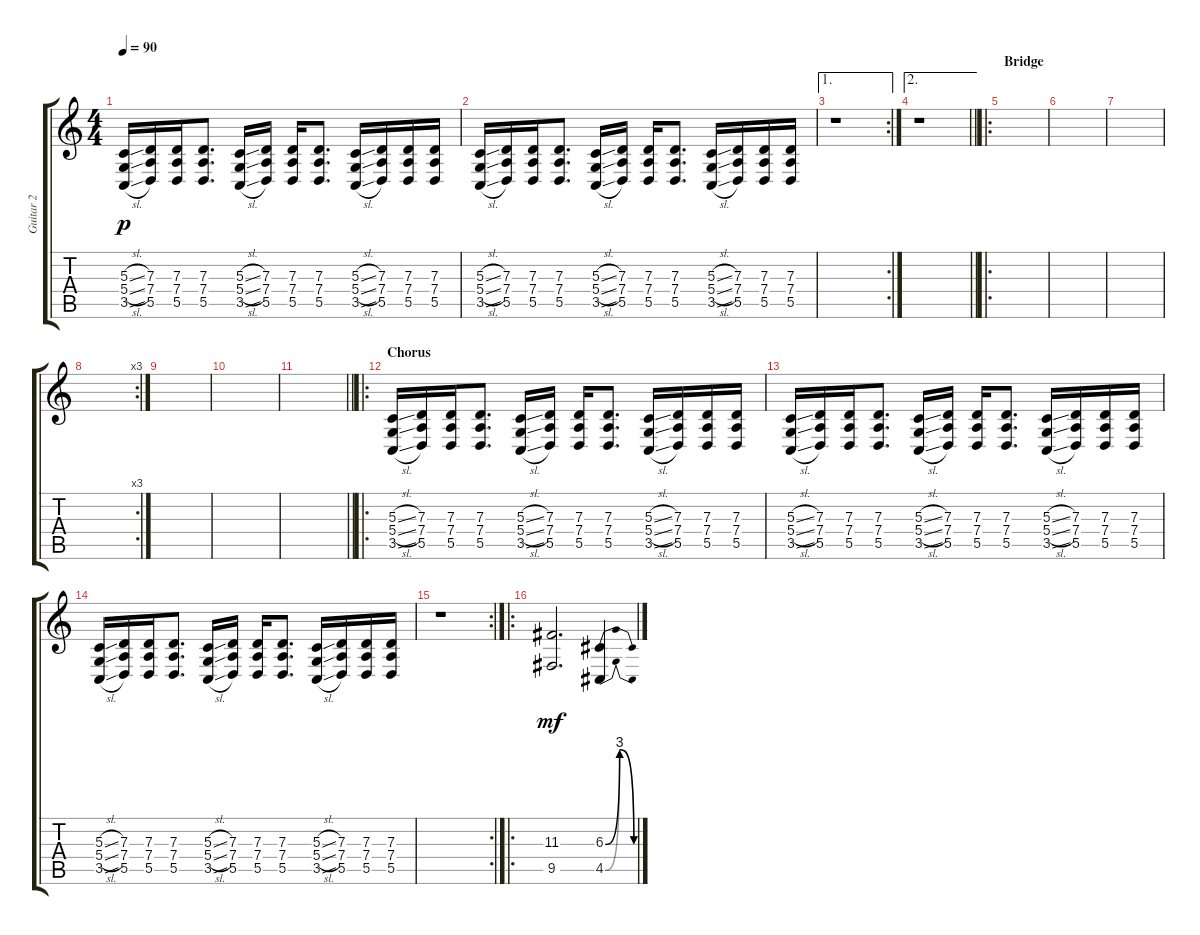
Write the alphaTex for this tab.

\track ("Guitar 2" "Guitar 2") {instrument lead2sawtooth}
\staff {score tabs}
\tuning (E4 B3 G3 D3 A2 D2) {hide}
\ts (4 4)
\tempo 90
\clef g2
\ks c
(5.3{sl} 5.4{sl} 3.5{sl}).16{dy p} (7.3 7.4 5.5).16 (7.3 7.4 5.5).16 (7.3 7.4 5.5).8{d} (5.3{sl} 5.4{sl} 3.5{sl}).16 (7.3 7.4 5.5).16 (7.3 7.4 5.5).16 (7.3 7.4 5.5).8{d} (5.3{sl} 5.4{sl} 3.5{sl}).16 (7.3 7.4 5.5).16 (7.3 7.4 5.5).16 (7.3 7.4 5.5).16 |
(5.3{sl} 5.4{sl} 3.5{sl}).16 (7.3 7.4 5.5).16 (7.3 7.4 5.5).16 (7.3 7.4 5.5).8{d} (5.3{sl} 5.4{sl} 3.5{sl}).16 (7.3 7.4 5.5).16 (7.3 7.4 5.5).16 (7.3 7.4 5.5).8{d} (5.3{sl} 5.4{sl} 3.5{sl}).16 (7.3 7.4 5.5).16 (7.3 7.4 5.5).16 (7.3 7.4 5.5).16 |
\ae 1
\rc 2
r.1 |
\ae 2
\barLineRight lightlight
r.1 |
\ro
\section ("" "Bridge")
|
|
|
\rc 3
|
|
|
\barLineRight lightlight
|
\ro
\section ("" "Chorus")
(5.3{sl} 5.4{sl} 3.5{sl}).16 (7.3 7.4 5.5).16 (7.3 7.4 5.5).16 (7.3 7.4 5.5).8{d} (5.3{sl} 5.4{sl} 3.5{sl}).16 (7.3 7.4 5.5).16 (7.3 7.4 5.5).16 (7.3 7.4 5.5).8{d} (5.3{sl} 5.4{sl} 3.5{sl}).16 (7.3 7.4 5.5).16 (7.3 7.4 5.5).16 (7.3 7.4 5.5).16 |
(5.3{sl} 5.4{sl} 3.5{sl}).16 (7.3 7.4 5.5).16 (7.3 7.4 5.5).16 (7.3 7.4 5.5).8{d} (5.3{sl} 5.4{sl} 3.5{sl}).16 (7.3 7.4 5.5).16 (7.3 7.4 5.5).16 (7.3 7.4 5.5).8{d} (5.3{sl} 5.4{sl} 3.5{sl}).16 (7.3 7.4 5.5).16 (7.3 7.4 5.5).16 (7.3 7.4 5.5).16 |
(5.3{sl} 5.4{sl} 3.5{sl}).16 (7.3 7.4 5.5).16 (7.3 7.4 5.5).16 (7.3 7.4 5.5).8{d} (5.3{sl} 5.4{sl} 3.5{sl}).16 (7.3 7.4 5.5).16 (7.3 7.4 5.5).16 (7.3 7.4 5.5).8{d} (5.3{sl} 5.4{sl} 3.5{sl}).16 (7.3 7.4 5.5).16 (7.3 7.4 5.5).16 (7.3 7.4 5.5).16 |
\rc 2
r.1 |
\ro
(11.3 9.5).2{d dy mf} (6.3{be (bendrelease 0 0 5 12 55 12 60 0)} 4.5{be (bendrelease 0 0 5 12 56 12 60 0)}).4
